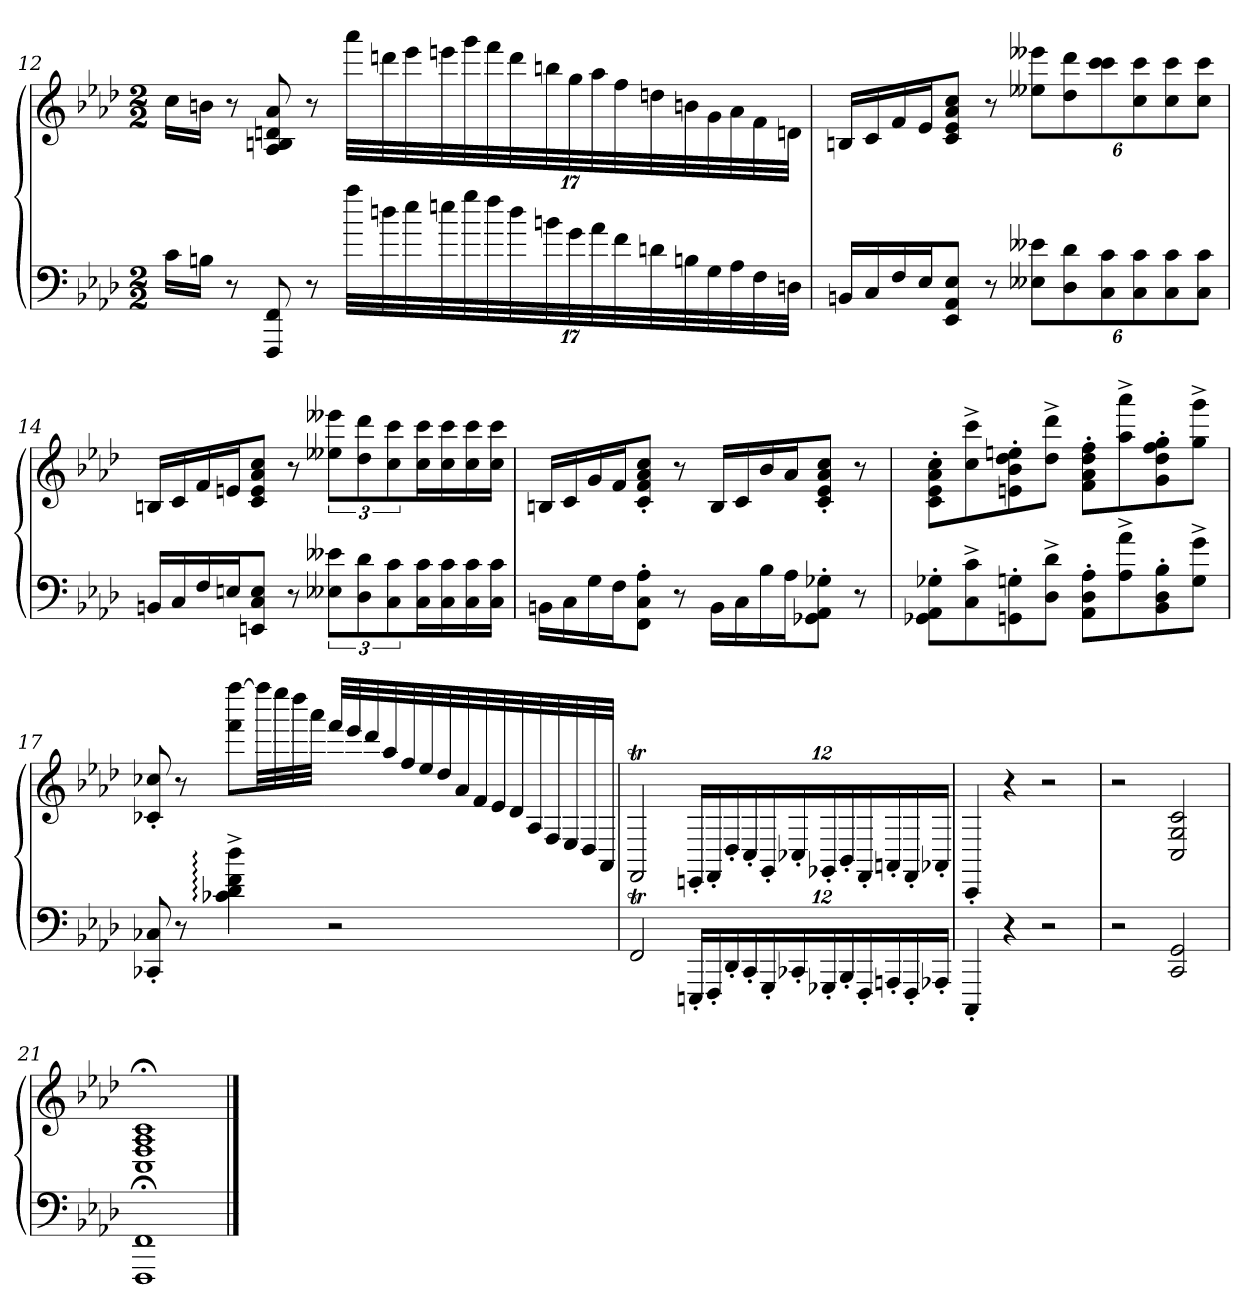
**kern	**kern
*part1	*part1
*staff2	*staff1
*clefF4	*clefG2
*k[b-e-a-d-]	*k[b-e-a-d-]
*M2/2	*M2/2
=12	=12
16c\LL	16cc\LL
16Bn\JJ	16bn\JJ
8r	8r
8FFF 8FF	8A- 8Bn 8dn 8a-
8r	8r
34aa-\LLL	34aaa-\LLL
34ddn\	34dddn\
34ee-\	34eee-\
34een\	34eeen\
34gg\	34ggg\
34ff\	34fff\
34dd\	34ddd\
34bn\	34bbn\
34g\	34gg\
34a-\	34aa-\
34f\	34ff\
34dn\	34ddn\
34Bn\	34bn\
34G\	34g\
34A-\	34a-\
34F\	34f\
34Dn\JJJ	34dn\JJJ
=13	=13
16BBn/LL	16Bn/LL
16C/	16c/
16F/	16f/
16E-/J	16e-/J
8EE-/ 8AA-/ 8E-/J	8c/ 8e-/ 8a-/ 8cc/J
8r	8r
12E--X\ 12e--X\L	12ee--X\ 12eee--X\L
12D-\ 12d-\	12dd-\ 12ddd-\
12C\ 12c\	12ccc\ 12ccc\
12C\ 12c\	12cc\ 12ccc\
12C\ 12c\	12cc\ 12ccc\
12C\ 12c\J	12cc\ 12ccc\J
=14	=14
16BBn/LL	16Bn/LL
16C/	16c/
16F/	16f/
16En/J	16en/J
8EEn/ 8C/ 8E/J	8c/ 8e/ 8a-/ 8cc/J
8r	8r
12E--X\ 12e--X\L	12ee--X\ 12eee--X\L
12D-\ 12d-\	12dd-\ 12ddd-\
12C\ 12c\	12cc\ 12ccc\
16C\ 16c\L	16cc\ 16ccc\L
16C\ 16c\	16cc\ 16ccc\
16C\ 16c\	16cc\ 16ccc\
16C\ 16c\JJ	16cc\ 16ccc\JJ
=15	=15
16BBn\LL	16Bn/LL
16C\	16c/
16G\	16g/
16F\J	16f/J
8FF'\ 8C'\ 8A-'\J	8c'/ 8f'/ 8a-'/ 8cc'/J
8r	8r
16BB\LL	16B/LL
16C\	16c/
16B-\	16b-/
16A-\J	16a-/J
8GG-X'\ 8AA-'\ 8G-X'\J	8c'/ 8e-'/ 8a-'/ 8cc'/J
8r	8r
=16	=16
8GG-X'\ 8AA-'\ 8G-X'\L	8c'\ 8e-'\ 8a-'\ 8cc'\L
8C^\ 8c^\	8cc^\ 8ccc^\
8GGn'\ 8Gn'\	8en'\ 8b-'\ 8dd-'\ 8een'\
8D-^\ 8d-^\J	8dd-^\ 8ddd-^\J
8AA-'\ 8D-'\ 8A-'\L	8f'\ 8a-'\ 8dd-'\ 8ff'\L
8A-^\ 8a-^\	8aa-^\ 8aaa-^\
8BB-'\ 8D-'\ 8B-'\	8g'\ 8dd-'\ 8ff'\ 8gg'\
8G^\ 8g^\J	8gg^\ 8ggg^\J
=17	=17
8CC-X' 8C-X'	8c-X' 8cc-X'
8r	8r
4c-X:^ 4d-:^ 4f:^ 4dd-:^	8fff\ [8ffff\L
.	32ffff\LL]
.	32eeee-\
.	32dddd-\
.	32aaa-\JJJ
2r	32fff/LLL
.	32eee-/
.	32ddd-/
.	32aa-/
.	32ff/
.	32ee-/
.	32dd-/
.	32a-/
.	32f/
.	32e-/
.	32d-/
.	32A-/
.	32F/
.	32E-/
.	32D-/
.	32AA-/JJJ
=18	=18
2FFT	2FFT
24EEEn'/LL	24EEn'/LL
24FFF'/	24FF'/
24DD-'/	24D-'/
24CC'/	24C'/
24GGG'/	24GG'/
24CC-X'/	24C-X'/
24GGG-X'/	24GG-X'/
24BBB-'/	24BB-'/
24FFF'/	24FF'/
24AAAn'/	24AAn'/
24FFF'/	24FF'/
24AAA-X'/JJ	24AA-X'/JJ
=19	=19
4CCC'	4CC'
4r	4r
2r	2r
=20	=20
2r	2r
2CC 2GG	2C 2G 2c
=21	=21
1FFF;< 1FF;<	1C;< 1F;< 1A-;< 1c;<
==	==
*-	*-
